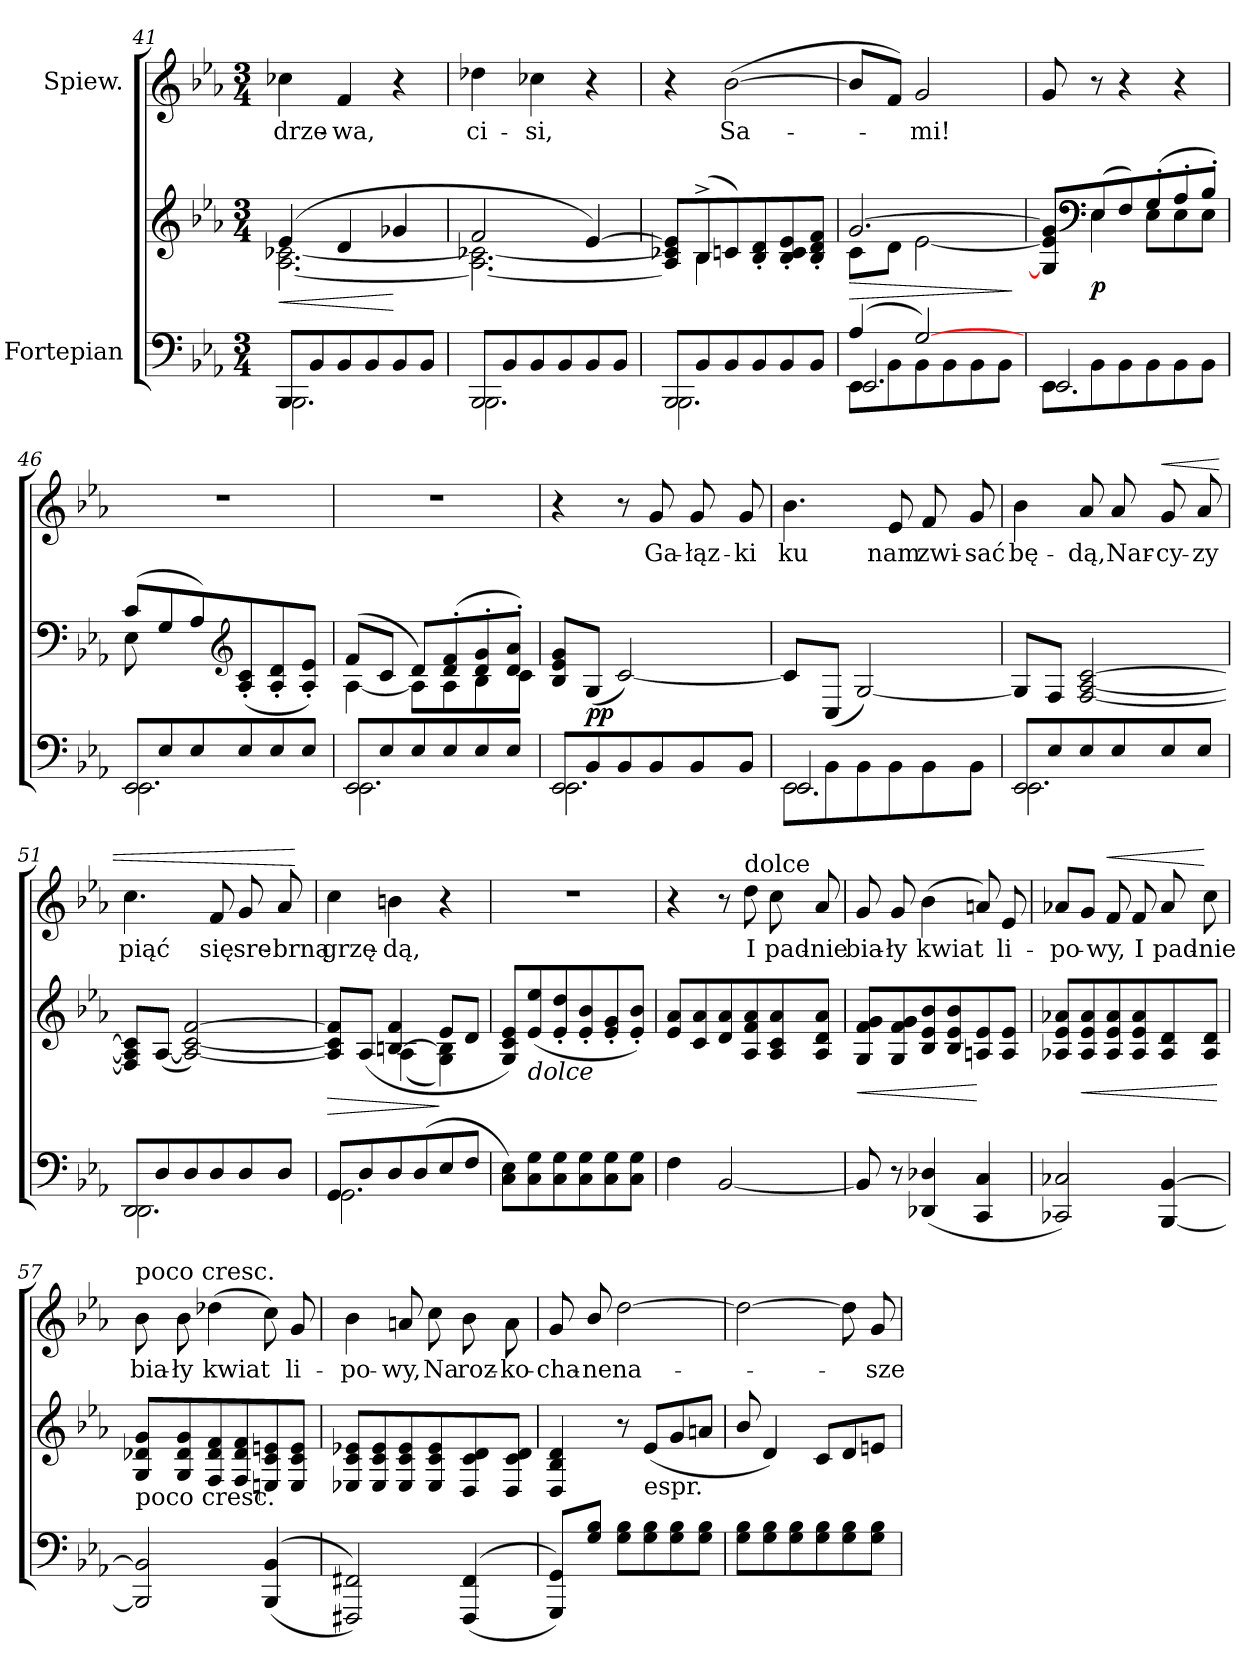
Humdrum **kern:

**kern	**kern	**dynam	**kern	**text	**dynam
*part2	*part2	*part2	*part1	*part1	*part1
*staff3	*staff2	*staff2/3	*staff1	*staff1	*staff1
*I"Fortepian	*	*	*I"Spiew.	*	*
*clefF4	*clefG2	*	*clefG2	*	*
*k[b-e-a-]	*k[b-e-a-]	*	*k[b-e-a-]	*	*
*E-:	*E-:	*	*E-:	*	*
*M3/4	*M3/4	*	*M3/4	*	*
=41	=41	=41	=41	=41	=41
!LO:N:vis=2	!	!	!	!	!
*^	*^	*	*	*	*
8BBB-/	2.BBB-\	(>4e-/	[<2.A-\ [2.c-X\	<	4cc-X\	drze-	.
8BB-/	.	.	.	.	.	.	.
8BB-/	.	4d/	.	.	4f/	-wa,	.
8BB-/	.	.	.	.	.	.	.
8BB-/	.	4g-X/	.	[	4r	.	.
8BB-/J	.	.	.	.	.	.	.
=42	=42	=42	=42	=42	=42	=42	=42
!LO:N:vis=2	!	!	!	!	!	!	!
8BBB-/	2.BBB-\	2f/	2.A-_\ 2.c-X_\	.	4dd-X\	ci-	.
8BB-/	.	.	.	.	.	.	.
8BB-/	.	.	.	.	4cc-X\	-si,	.
8BB-/	.	.	.	.	.	.	.
8BB-/	.	[4e-/)	.	.	4r	.	.
8BB-/J	.	.	.	.	.	.	.
=43	=43	=43	=43	=43	=43	=43	=43
!LO:N:vis=2	!	!	!	!	!	!	!
8BBB-/	2.BBB-\	8A-]/ 8c-X]/ 8e-]/L	8ryy	.	4r	.	.
8BB-/	.	(>8B-^</	4B-\	.	.	.	.
8BB-/	.	8cn/)	.	.	(>[2b-\	Sa-	.
8BB-/	.	8B-'>/ 8d'>/	4.ryy	.	.	.	.
8BB-/	.	8B-'>/ 8c'>/ 8e-'>/	.	.	.	.	.
8BB-/J	.	8B-'>/ 8d'>/ 8f'>/J	.	.	.	.	.
=44	=44	=44	=44	=44	=44	=44	=44
!	!LO:N:vis=2	!	!	!	!	!	!
*	*^	*	*	*	*	*	*
(>4A-/	8EE-\	2.EE-/	[2.g/	8c\L	>	8b-/L]	.	.
.	8BB-\	.	.	8d\J	.	8f/J)	.	.
[>2G/)	8BB-\	.	.	[2e-\	.	2g/	-mi!	.
.	8BB-\	.	.	.	.	.	.	.
.	8BB-\	.	.	.	.	.	.	.
.	8BB-\J	.	.	.	.	.	.	.
*v	*v	*v	*	*	*	*	*	*
*	*v	*v	*	*	*	*
.	.	]	.	.	.
=45	=45	=45	=45	=45	=45
!LO:N:vis=2	!	!	!	!	!
*^	*^	*	*	*	*
8EE-\	2.EE-/	8G]/ 8e-]/ 8g]/L	8ryy	.	8g/	.	.
*	*	*clefF4	*	*	*	*	*
8BB-\	.	(>8E-/	4E-\	p	8r	.	.
8BB-\	.	8F/)	.	.	4r	.	.
8BB-\	.	(>8G'/	8E-\L	.	.	.	.
8BB-\	.	8A-'/	8E-\	.	4r	.	.
8BB-\J	.	8B-'/J)	8E-\J	.	.	.	.
=46	=46	=46	=46	=46	=46	=46	=46
!LO:N:vis=2	!	!	!	!	!	!	!
8EE-/	2.EE-\	(>8c/L	8E-\	.	2.r	.	.
8E-/	.	8G/	2ryy	.	.	.	.
8E-/	.	8A-/)	.	.	.	.	.
*	*	*clefG2	*	*	*	*	*
8E-/	.	(>8A-'>/ 8c'>/	.	.	.	.	.
8E-/	.	8A-'>/ 8d'>/	.	.	.	.	.
8E-/J	.	8A-'>/ 8e-'>/J)	8ryy	.	.	.	.
=47	=47	=47	=47	=47	=47	=47	=47
!LO:N:vis=2	!	!	!	!	!	!	!
8EE-/	2.EE-\	(>8f/L	[4A-\	.	2.r	.	.
8E-/	.	8c/J	.	.	.	.	.
8E-/	.	8d/L)	8A-\L]	.	.	.	.
8E-/	.	(>8d'/ 8f'/	8A-\	.	.	.	.
8E-/	.	8d'/ 8g'/	8B-\	.	.	.	.
8E-/J	.	8d'/ 8a-'/J)	8c\J	.	.	.	.
=48	=48	=48	=48	=48	=48	=48	=48
!LO:N:vis=2	!	!	!	!	!	!	!
*	*	*v	*v	*	*	*	*
8EE-/	2.EE-\	8B-/ 8e-/ 8g/L	.	4r	.	.
8BB-/	.	(<8G/J	pp	.	.	.
8BB-/	.	[2c/)	.	8r	.	.
8BB-/	.	.	.	8g/	Ga-	.
8BB-/	.	.	.	8g/	-łąz-	.
8BB-/J	.	.	.	8g/	-ki	.
=49	=49	=49	=49	=49	=49	=49
!LO:N:vis=2	!	!	!	!	!	!
8EE-\	2.EE-/	8c/L]	.	4.b-\	ku	.
8BB-\	.	(<8C/J	.	.	.	.
8BB-\	.	[2G/)	.	.	.	.
8BB-\	.	.	.	8e-/	nam	.
8BB-\	.	.	.	8f/	zwi-	.
8BB-\J	.	.	.	8g/	-sać	.
=50	=50	=50	=50	=50	=50	=50
!LO:N:vis=2	!	!	!	!	!	!
8EE-/	2.EE-\	8G/L]	.	4b-\	bę-	.
8E-/	.	8F/J	.	.	.	.
8E-/	.	[2F/ [2A-/ [2c/	.	8a-/	-dą,	.
8E-/	.	.	.	8a-/	Nar-	.
!	!	!	!	!	!	!LO:HP:a
8E-/	.	.	.	8g/	-cy-	<
8E-/J	.	.	.	8a-/	-zy	.
=51	=51	=51	=51	=51	=51	=51
!LO:N:vis=2	!	!	!	!	!	!
8DD/	2.DD\	8F]/ 8A-]/ 8c]/L	.	4.cc\	piąć	.
8D/	.	(>[<8A-/J	.	.	.	.
8D/	.	2A-_/ [2c/ [2f/)	.	.	.	.
8D/	.	.	.	8f/	się	.
8D/	.	.	.	8g/	sre-	.
8D/J	.	.	.	8a-/	-brną	.
*v	*v	*	*	*	*	*
.	.	.	.	.	[
=52	=52	=52	=52	=52	=52
!LO:N:vis=2	!	!	!	!	!
*^	*^	*	*	*	*
8GG/	2.GG\	8A-]/ 8c]/ 8f]/L	4ryy	>	4cc\	grzę-	.
8D/	.	(>8A-/J	.	.	.	.	.
8D/	.	[4Bn/ 4f/	(>4A-\	.	4bn\	-dą,	.
(>8D/	.	.	.	.	.	.	.
8E-/	.	8e-/L	4G\ 4B]\)	]	4r	.	.
8F/J	.	8d/J	.	.	.	.	.
*v	*v	*	*	*	*	*	*
*	*v	*v	*	*	*	*
=53	=53	=53	=53	=53	=53
8C\ 8E-\L)	8G/ 8c/ 8e-/L)	.	2.r	.	.
!	!LO:TX:b:i:t=dolce	!	!	!	!
8C\ 8G\	(>8e-/ 8ee-/	.	.	.	.
8C\ 8G\	8e-'>/ 8dd'>/	.	.	.	.
8C\ 8G\	8e-'>/ 8b-'>/	.	.	.	.
8C\ 8G\	8e-'>/ 8g'>/	.	.	.	.
8C\ 8G\J	8e-'>/ 8b-'>/J)	.	.	.	.
=54	=54	=54	=54	=54	=54
4F\	8e-/ 8a-/L	.	4r	.	.
.	8c/ 8a-/	.	.	.	.
[2BB-/	8d/ 8a-/	.	8r	.	.
!	!	!	!LO:TX:a:t=dolce	!	!
.	8A-/ 8f/ 8a-/	.	8dd\	I	.
.	8A-/ 8c/ 8a-/	.	8cc\	pad-	.
.	8A-/ 8d/ 8a-/J	.	8a-/	-nie	.
=55	=55	=55	=55	=55	=55
8BB-/]	8G/ 8f/ 8g/L	<	8g/	bia-	.
8r	8G/ 8f/ 8g/	.	8g/	-ły	.
(<4DD-X/ 4D-X/	8B-/ 8e-/ 8b-/	.	(>4b-\	kwiat	.
.	8B-/ 8e-/ 8b-/	.	.	.	.
4CC/ 4C/	8An/ 8e-/	[	8an/)	.	.
.	8A/ 8e-/J	.	8e-/	li-	.
=56	=56	=56	=56	=56	=56
2CC-X/ 2C-X/)	8A-X/ 8e-/ 8a-X/L	.	8a-X/L	-po-	.
.	8A-/ 8e-/ 8a-/	<	8g/J	.	.
!	!	!	!	!	!LO:HP:a
.	8A-/ 8e-/ 8a-/	.	8f/	-wy,	<
.	8A-/ 8e-/ 8a-/	.	8f/	I	.
[4BBB-/ [4BB-/	8A-/ 8d/	.	8a-/	pad-	.
.	8A-/ 8d/J	.	8cc\	-nie	[
.	.	[	.	.	.
=57	=57	=57	=57	=57	=57
!	!	!	!LO:TX:a:t=poco cresc.	!	!
!	!LO:TX:c:t=poco cresc.	!	!	!	!
2BBB-]/ 2BB-]/	8G/ 8d-X/ 8g/L	.	8b-\	bia-	.
.	8G/ 8d-/ 8g/	.	8b-\	-ły	.
.	8F/ 8d-/ 8f/	.	(>4dd-X\	kwiat	.
.	8F/ 8d-/ 8f/	.	.	.	.
(<(>4BBB-/ 4BB-/	8En/ 8c/ 8en/	.	8cc\)	.	.
.	8E/ 8c/ 8e/J	.	8g/	li-	.
=58	=58	=58	=58	=58	=58
2FFF#X/ 2FF#X/))	8E-X/ 8c/ 8e-X/L	.	4b-\	-po-	.
.	8E-/ 8c/ 8e-/	.	.	.	.
.	8E-/ 8c/ 8e-/	.	8an/	-wy,	.
.	8E-/ 8c/ 8e-/	.	8cc\	Na	.
(<(>4FFF#/ 4FF#/	8D/ 8c/ 8d/	.	8b-\	roz-	.
.	8D/ 8c/ 8d/J	.	8a\	-ko-	.
=59	=59	=59	=59	=59	=59
8GGG/ 8GG/L))	4D/ 4B-/ 4d/	.	8g/	-cha-	.
8G/ 8B-/J	.	.	8b-/	-ne	.
8G\ 8B-\L	8r	.	[>2dd\	na-	.
!	!LO:TX:b:t=espr.	!	!	!	!
8G\ 8B-\	(<8e-/L	.	.	.	.
8G\ 8B-\	8g/	.	.	.	.
8G\ 8B-\J	8an/J	.	.	.	.
=60	=60	=60	=60	=60	=60
8G\ 8B-\L	8b-/	.	2dd\_	.	.
8G\ 8B-\	4d/)	.	.	.	.
8G\ 8B-\	.	.	.	.	.
8G\ 8B-\	8c/L	.	.	.	.
8G\ 8B-\	8d/	.	8dd\]	.	.
8G\ 8B-\J	8en/J	.	8g/	-sze	.
=	=	=	=	=	=
*-	*-	*-	*-	*-	*-
